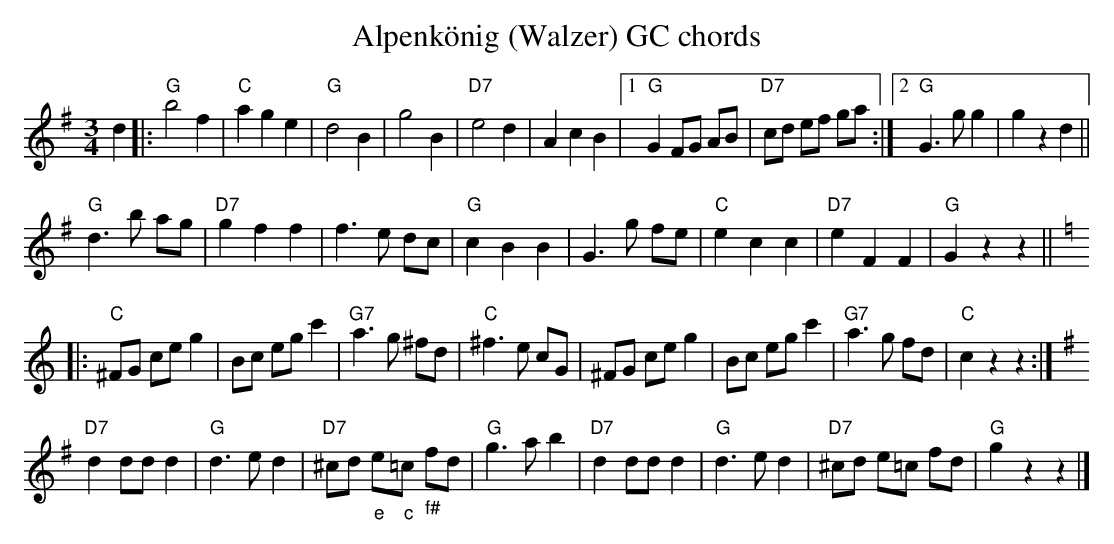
X:1
T:Alpenk\"onig (Walzer) GC chords
M:3/4
L:1/4
K:G %%MIDI gchordon
d |: "G"b2f | "C"age | "G"d2B | g2B | "D7"e2d | AcB |1 "G"G F/G/ A/B/ |  "D7"c/d/ e/f/ g/a/ :|2 "G"G>gg | gzd ||
 "G"d>b a/g/ | "D7"gff | f>e d/c/ | "G"cBB | G>g f/e/ | "C"ecc | "D7"eFF | "G"Gzz || [K:C]
|: "C"^F/G/ c/e/g | B/c/ e/g/c' | "G7"a>g ^f/d/ | "C"^f>e c/G/ | ^F/G/ c/e/g | B/c/ e/g/c' | "G7"a>g f/d/ | "C"czz :|
 [K:G] "D7"dd/d/d | "G"d>ed | "D7"^c/d/ "_e"e/"_c"=c/ "_f#"f/d/ | "G"g>ab | "D7"dd/d/d | "G"d>ed | "D7"^c/d/ e/=c/ f/d/ | "G"gzz |]
